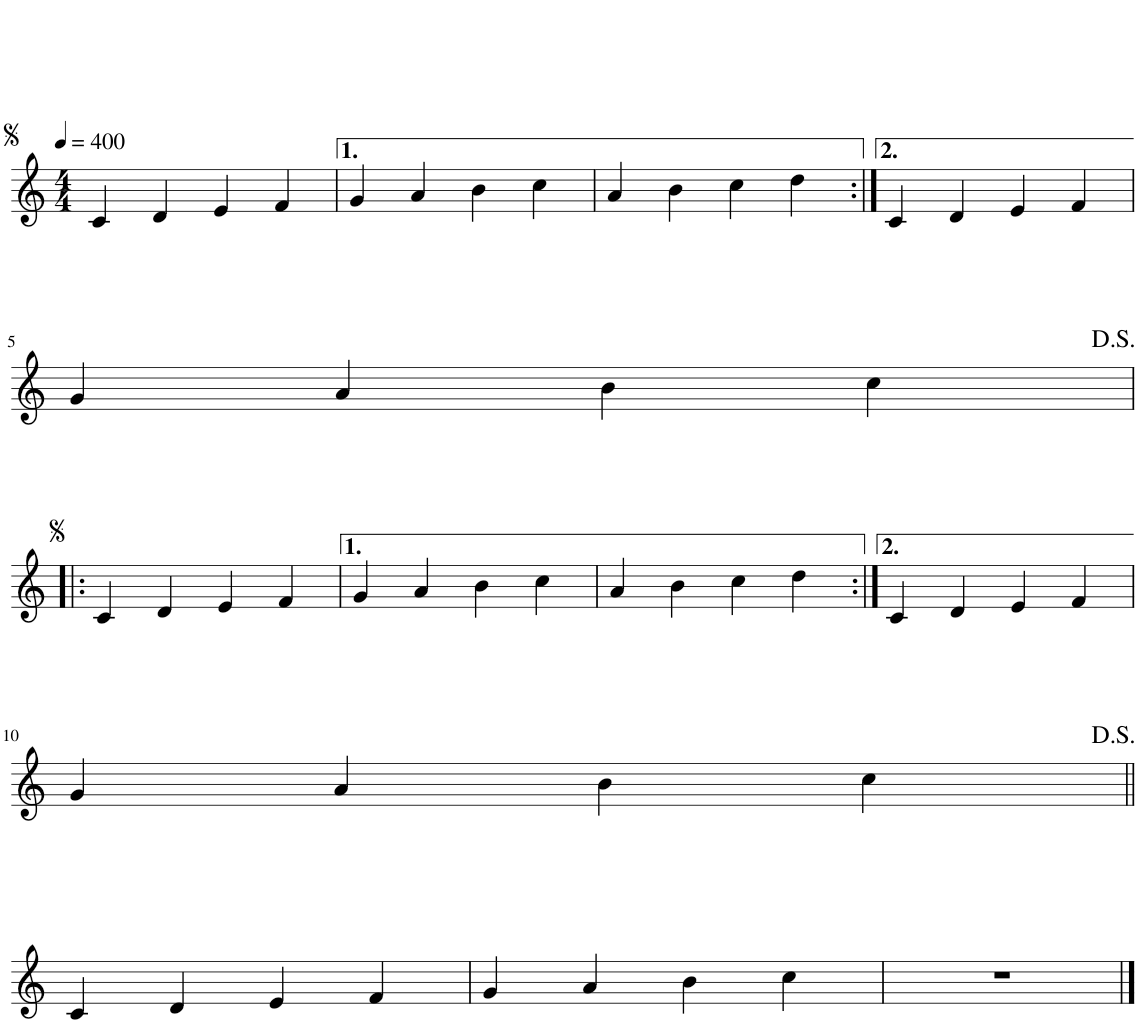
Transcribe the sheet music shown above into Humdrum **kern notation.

**kern
*part1
*staff1
*I"Piano
*I'Pno.
*clefG2
*k[]
*M4/4
*MM400
=1
4c/
4d/
4e/
4f/
=2
4g/
4a/
4b\
4cc\
=3
4a/
4b\
4cc\
4dd\
=4:|!
4c/
4d/
4e/
4f/
!!LO:LB:g=z
=5
4g/
4a/
4b\
4cc\
!!LO:LB:g=z
=6!|:
4c/
4d/
4e/
4f/
=7
4g/
4a/
4b\
4cc\
=8
4a/
4b\
4cc\
4dd\
=9:|!
4c/
4d/
4e/
4f/
!!LO:LB:g=z
=10
4g/
4a/
4b\
4cc\
!!LO:LB:g=z
=11||
4c/
4d/
4e/
4f/
=12
4g/
4a/
4b\
4cc\
=13
1r
==
*-
